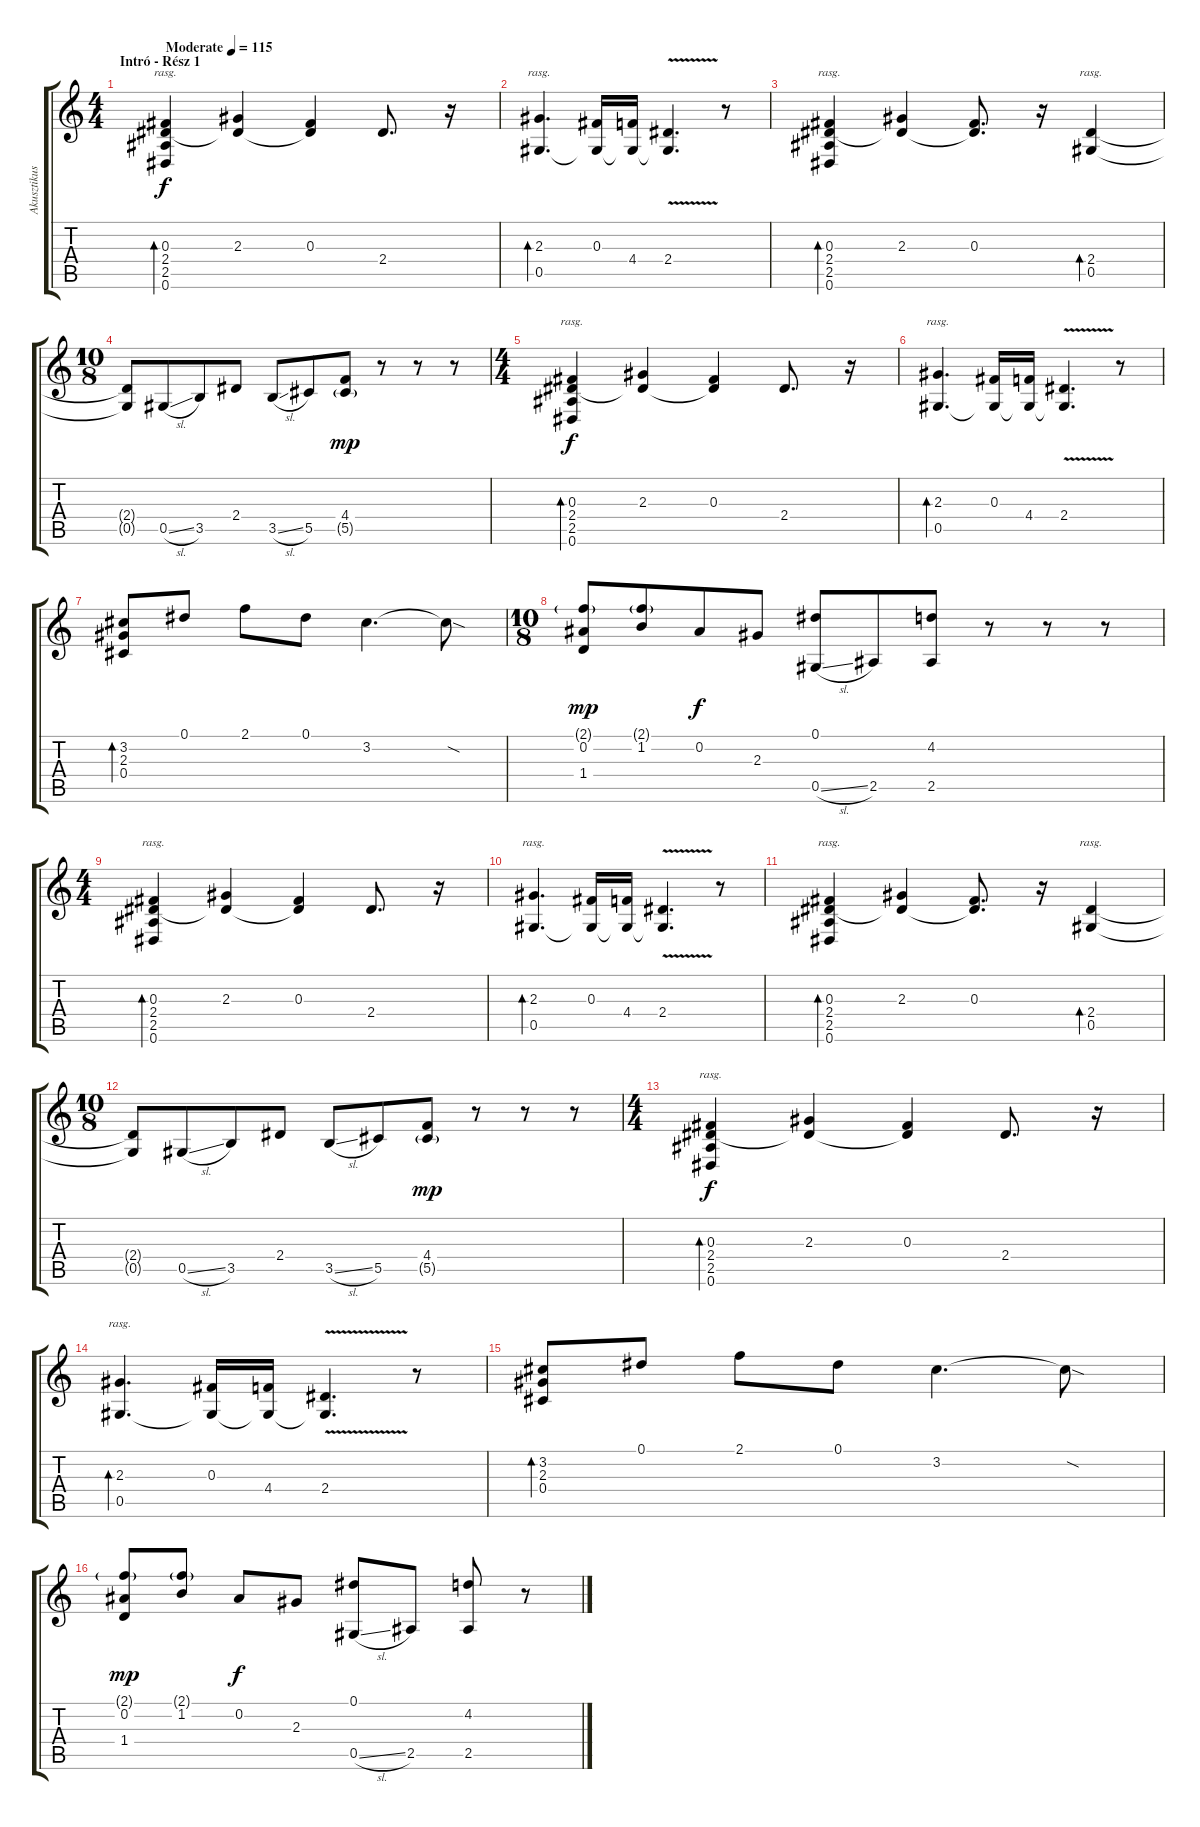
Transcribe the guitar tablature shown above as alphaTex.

\track ("Akusztikus - Kíséret" "Akusztikus") {instrument acousticguitarsteel}
\staff {score tabs}
\tuning (Eb4 Bb3 Gb3 Db3 Ab2 Eb2) {hide}
\ts (4 4)
\section ("" "Intró - Rész 1")
\tempo (115 "Moderate")
\clef g2
\ks c
(0.3 2.4 2.5 0.6).4{bd 120 rasg ii dy f instrument acousticguitarsteel} (2.3 2.4{t}).4 (0.3 2.4{t}).4 2.4.8{d} r.16 |
(2.3 0.5).4{d bd 120 rasg ii} (0.3 0.5{t}).16 (4.4 0.5{t}).16 (2.4{v} 0.5{t}).4{d} r.8 |
(0.3 2.4 2.5 0.6).4{bd 120 rasg ii} (2.3 2.4{t}).4 (0.3 2.4{t}).8{d} r.16 (2.4 0.5).4{bd 120 rasg ii} |
\ts (10 8)
(2.4{t} 0.5{t}).8 0.5{sl}.8 3.5.8 2.4.8 3.5{sl}.8 5.5.8 (4.4 5.5{g}).8{dy mp} r.8 r.8 r.8 |
\ts (4 4)
(0.3 2.4 2.5 0.6).4{bd 120 rasg ii dy f} (2.3 2.4{t}).4 (0.3 2.4{t}).4 2.4.8{d} r.16 |
(2.3 0.5).4{d bd 120 rasg ii} (0.3 0.5{t}).16 (4.4 0.5{t}).16 (2.4{v} 0.5{t}).4{d} r.8 |
(3.2 2.3 0.4).8{bd 60} 0.1.8 2.1.8 0.1.8 3.2.4{d} 3.2{sod t}.8 |
\ts (10 8)
(2.1{g} 0.2 1.4).8{dy mp} (2.1{g} 1.2).8 0.2.8{dy f} 2.3.8 (0.1 0.5{sl}).8 2.5.8 (4.2 2.5).8 r.8 r.8 r.8 |
\ts (4 4)
(0.3 2.4 2.5 0.6).4{bd 120 rasg ii} (2.3 2.4{t}).4 (0.3 2.4{t}).4 2.4.8{d} r.16 |
(2.3 0.5).4{d bd 120 rasg ii} (0.3 0.5{t}).16 (4.4 0.5{t}).16 (2.4{v} 0.5{t}).4{d} r.8 |
(0.3 2.4 2.5 0.6).4{bd 120 rasg ii} (2.3 2.4{t}).4 (0.3 2.4{t}).8{d} r.16 (2.4 0.5).4{bd 120 rasg ii} |
\ts (10 8)
(2.4{t} 0.5{t}).8 0.5{sl}.8 3.5.8 2.4.8 3.5{sl}.8 5.5.8 (4.4 5.5{g}).8{dy mp} r.8 r.8 r.8 |
\ts (4 4)
(0.3 2.4 2.5 0.6).4{bd 120 rasg ii dy f} (2.3 2.4{t}).4 (0.3 2.4{t}).4 2.4.8{d} r.16 |
(2.3 0.5).4{d bd 120 rasg ii} (0.3 0.5{t}).16 (4.4 0.5{t}).16 (2.4{v} 0.5{t}).4{d} r.8 |
(3.2 2.3 0.4).8{bd 60} 0.1.8 2.1.8 0.1.8 3.2.4{d} 3.2{sod t}.8 |
(2.1{g} 0.2 1.4).8{dy mp} (2.1{g} 1.2).8 0.2.8{dy f} 2.3.8 (0.1 0.5{sl}).8 2.5.8 (4.2 2.5).8 r.8
